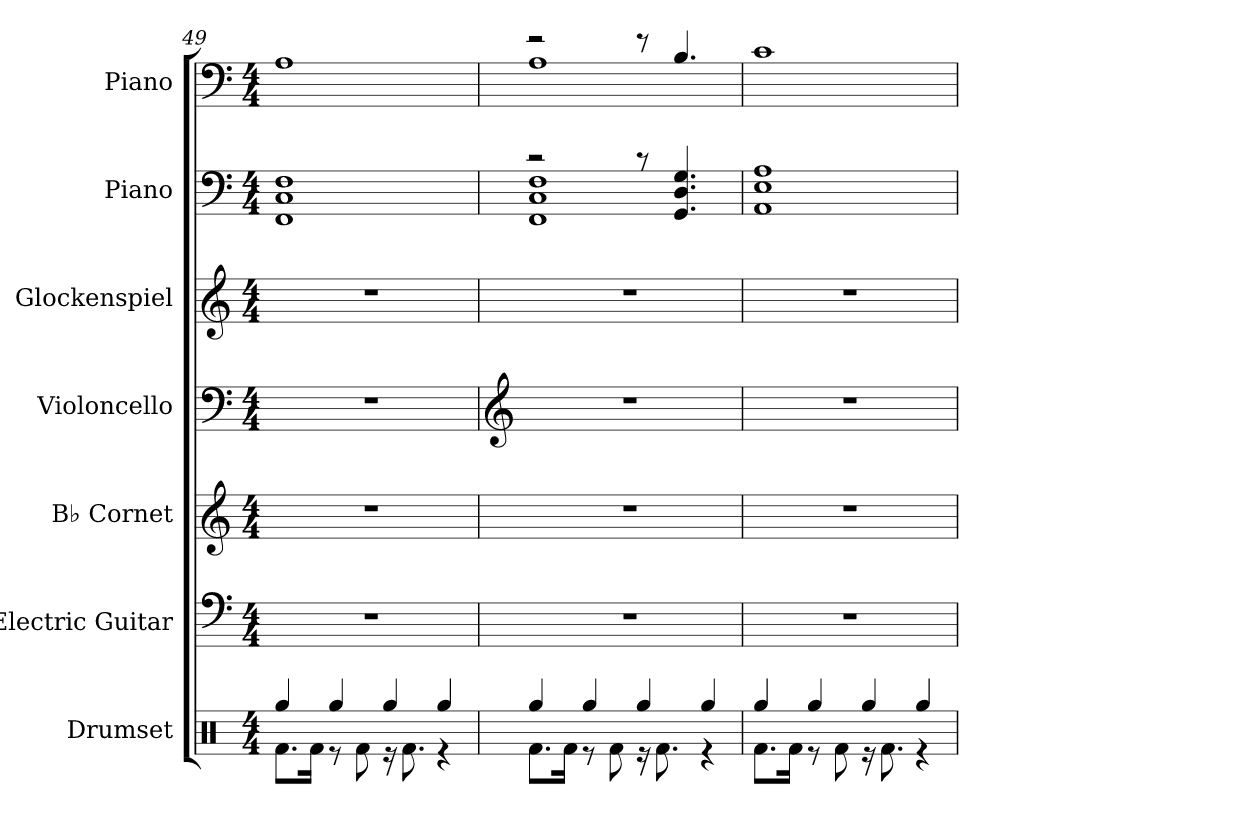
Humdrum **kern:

**kern	**kern	**kern	**kern	**kern	**kern	**kern
*part7	*part6	*part5	*part4	*part3	*part2	*part1
*staff7	*staff6	*staff5	*staff4	*staff3	*staff2	*staff1
*I"Drumset	*I"Electric Guitar	*I"B♭ Cornet	*I"Violoncello	*I"Glockenspiel	*I"Piano	*I"Piano
*I'Drs.	*I'El. Guit.	*I'B♭ Cnt.	*I'Vc.	*I'Glk.	*I'Pno.	*I'Pno.
*clefX	*clefF5	*clefG2	*clefF4	*clefG2	*clefF4	*clefF4
*	*	*ITrd1c2	*	*ITrd-14c-24	*	*
*k[]	*k[]	*k[b-e-]	*k[]	*k[]	*k[]	*k[]
*M4/4	*M4/4	*M4/4	*M4/4	*M4/4	*M4/4	*M4/4
=49	=49	=49	=49	=49	=49	=49
*^	*	*	*	*	*	*
4Rgg/	8.Rf\L	1r	1r	1r	1r	1FF 1C 1F	1A
.	16Rf\Jk	.	.	.	.	.	.
4Rgg/	8r	.	.	.	.	.	.
.	8Rf\	.	.	.	.	.	.
4Rgg/	16r	.	.	.	.	.	.
.	8.Rf\	.	.	.	.	.	.
4Rgg/	4r	.	.	.	.	.	.
!!LO:PB:g=z
=50	=50	=50	=50	=50	=50	=50	=50
*	*	*	*	*clefG2	*	*	*
*	*	*	*	*	*	*^	*^
4Rgg/	8.Rf\L	1r	1r	1r	1r	2r	1FF 1C 1F	2r	1A
.	16Rf\Jk	.	.	.	.	.	.	.	.
4Rgg/	8r	.	.	.	.	.	.	.	.
.	8Rf\	.	.	.	.	.	.	.	.
4Rgg/	16r	.	.	.	.	8r	.	8r	.
.	8.Rf\	.	.	.	.	.	.	.	.
.	.	.	.	.	.	4.GG/ 4.D/ 4.G/	.	4.B/	.
4Rgg/	4r	.	.	.	.	.	.	.	.
*	*	*	*	*	*	*v	*v	*	*
*	*	*	*	*	*	*	*v	*v
=51	=51	=51	=51	=51	=51	=51	=51
4Rgg/	8.Rf\L	1r	1r	1r	1r	1AA 1E 1A	1c
.	16Rf\Jk	.	.	.	.	.	.
4Rgg/	8r	.	.	.	.	.	.
.	8Rf\	.	.	.	.	.	.
4Rgg/	16r	.	.	.	.	.	.
.	8.Rf\	.	.	.	.	.	.
4Rgg/	4r	.	.	.	.	.	.
*v	*v	*	*	*	*	*	*
=	=	=	=	=	=	=
*-	*-	*-	*-	*-	*-	*-
